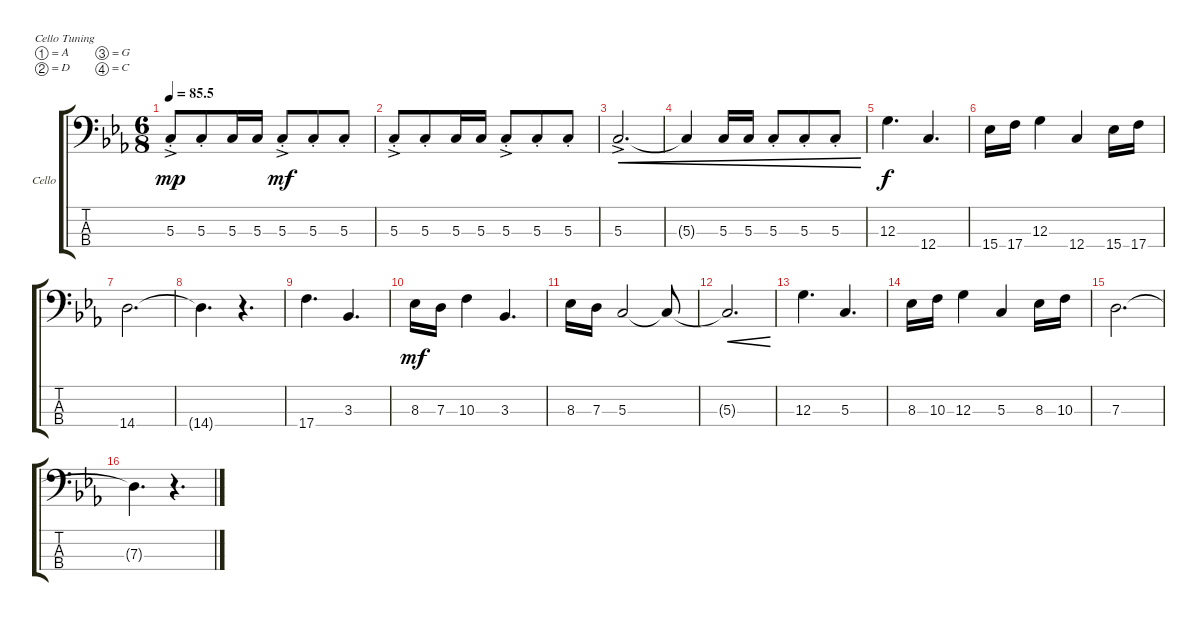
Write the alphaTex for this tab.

\defaultSystemsLayout 4
\bracketExtendMode groupsimilarinstruments
\firstSystemTrackNameOrientation horizontal
\otherSystemsTrackNameOrientation horizontal
\track ("Cello" "Cello") {instrument cello}
\staff {score tabs}
\tuning (A3 D3 G2 C2)
\ts (6 8)
\tempo
85.5
\accidentals auto
\clef f4
\ottava regular
\simile none
\ks cminor
5.3{ac st}.8{dy mp instrument cello} 5.3{st}.8 5.3.16 5.3.16 5.3{ac st}.8{dy mf} 5.3{st}.8 5.3{st}.8 |
5.3{ac st}.8 5.3{st}.8 5.3.16 5.3.16 5.3{ac st}.8 5.3{st}.8 5.3{st}.8 |
5.3{ac}.2{d cre} |
5.3{t}.4{cre} 5.3.16{cre} 5.3.16{cre} 5.3{st}.8{cre} 5.3{st}.8{cre} 5.3{st}.8{cre} |
12.3.4{d dy f} 12.4.4{d} |
15.4.16 17.4.16 12.3.4 12.4.4 15.4.16 17.4.16 |
14.4.2{d} |
14.4{t}.4{d} r.4{d} |
17.4.4{d} 3.3.4{d} |
8.3.16{dy mf} 7.3.16 10.3.4 3.3.4{d} |
8.3.16 7.3.16 5.3.2 5.3{t}.8 |
5.3{t}.2{d cre} |
12.3.4{d} 5.3.4{d} |
8.3.16 10.3.16 12.3.4 5.3.4 8.3.16 10.3.16 |
7.3.2{d} |
7.3{t}.4{d} r.4{d}
